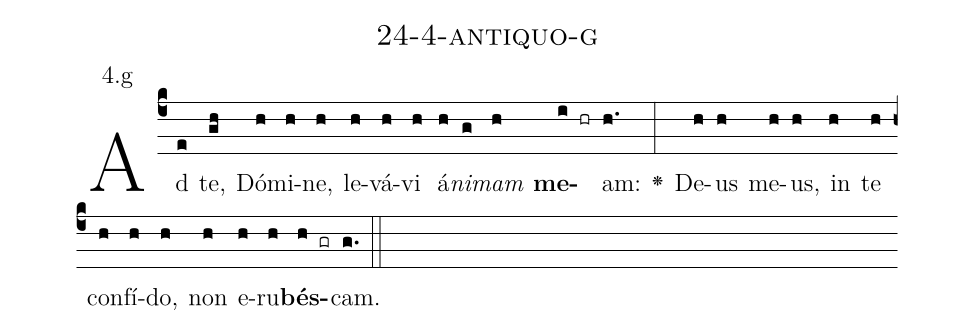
name: 24-4-antiquo-g;
annotation: 4.g;
%%
(c4)Ad(e) te,(gh) Dó(h)mi(h)ne,(h) le(h)vá(h)vi(h) á(h)<i>ni</i>(g)<i>mam</i>(h) <b>me</b>(i hr)am:(h.) <v>\greheightstar</v>(:) De(h)us(h) me(h)us,(h) in(h) te(h) con(h)fí(h)do,(h) non(h) e(h)ru(h)<b>bés</b>(h gr)cam.(g.) (::)


%E(h) u(h) o(h) u(h) a(h) e.(g.) (::)
